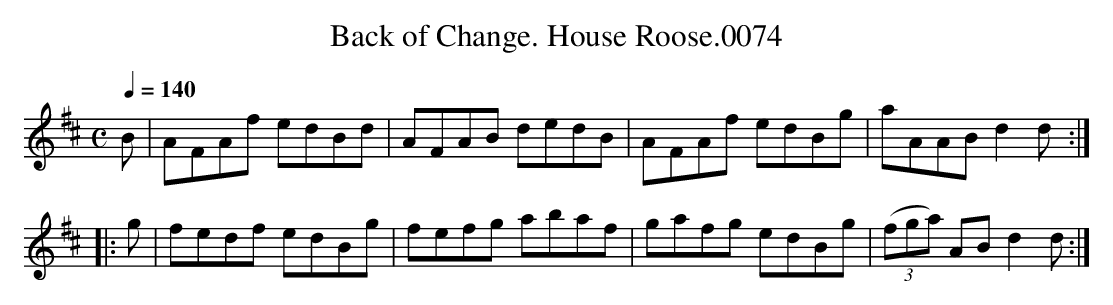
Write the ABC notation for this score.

X:1
T:Back of Change. House Roose.0074
Q:1/4=140
M:C
L:1/8
K:D
B|AFAf edBd|AFAB dedB|AFAf edBg|aAAB d2 d:|
|:g|fedf edBg|fefg abaf|gafg edBg|(3(fga) AB d2 d:|
